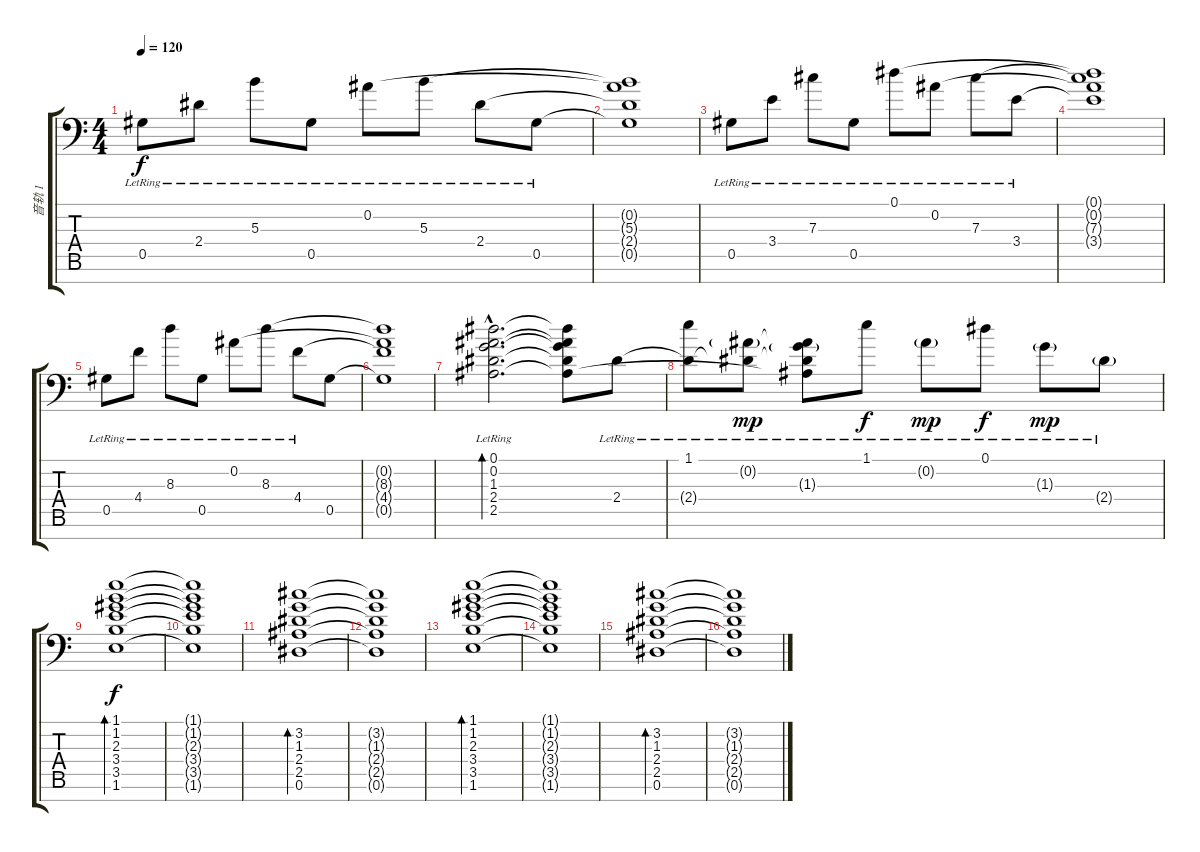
\track ("音轨 1" "音轨 1") {instrument electricguitarclean}
\staff {score tabs}
\tuning (Eb4 Bb3 Gb3 Db3 Ab2 Eb2 Bb1) {hide}
\ts (4 4)
\tempo 120
\clef f4
\ks c
0.5{lr}.8{dy f} 2.4{lr}.8 5.3{lr}.8 0.5{lr}.8 0.2{lr}.8 5.3{lr}.8 2.4{lr}.8 0.5{lr}.8 |
(0.2{t} 5.3{t} 2.4{t} 0.5{t}).1 |
0.5{lr}.8 3.4{lr}.8 7.3{lr}.8 0.5{lr}.8 0.1{lr}.8 0.2{lr}.8 7.3{lr}.8 3.4{lr}.8 |
(0.1{t} 0.2{t} 7.3{t} 3.4{t}).1 |
0.5{lr}.8 4.4{lr}.8 8.3{lr}.8 0.5{lr}.8 0.2{lr}.8 8.3{lr}.8 4.4{lr}.8 0.5.8 |
(0.2{t} 8.3{t} 4.4{t} 0.5{t}).1 |
(0.1{hac lr} 0.2{hac lr} 1.3{hac lr} 2.4{hac lr} 2.5{hac lr}).2{d bd 240} (0.1{t} 0.2{t} 1.3{t} 2.4{t} 2.5{t}).8 2.4{lr}.8 |
(1.1{lr} 2.4{t}).8 (0.2{g lr} 2.4{t}).8{dy mp} (0.2{t} 1.3{g lr} 2.4{t} 2.5{t}).8 1.1{lr}.8{dy f} 0.2{g lr}.8{dy mp} 0.1{lr}.8{dy f} 1.3{g lr}.8{dy mp} 2.4{g lr}.8 |
(1.1 1.2 2.3 3.4 3.5 1.6).1{bd 240 dy f} |
(1.1{t} 1.2{t} 2.3{t} 3.4{t} 3.5{t} 1.6{t}).1 |
(3.2 1.3 2.4 2.5 0.6).1{bd 240} |
(3.2{t} 1.3{t} 2.4{t} 2.5{t} 0.6{t}).1 |
(1.1 1.2 2.3 3.4 3.5 1.6).1{bd 240} |
(1.1{t} 1.2{t} 2.3{t} 3.4{t} 3.5{t} 1.6{t}).1 |
(3.2 1.3 2.4 2.5 0.6).1{bd 240} |
(3.2{t} 1.3{t} 2.4{t} 2.5{t} 0.6{t}).1
